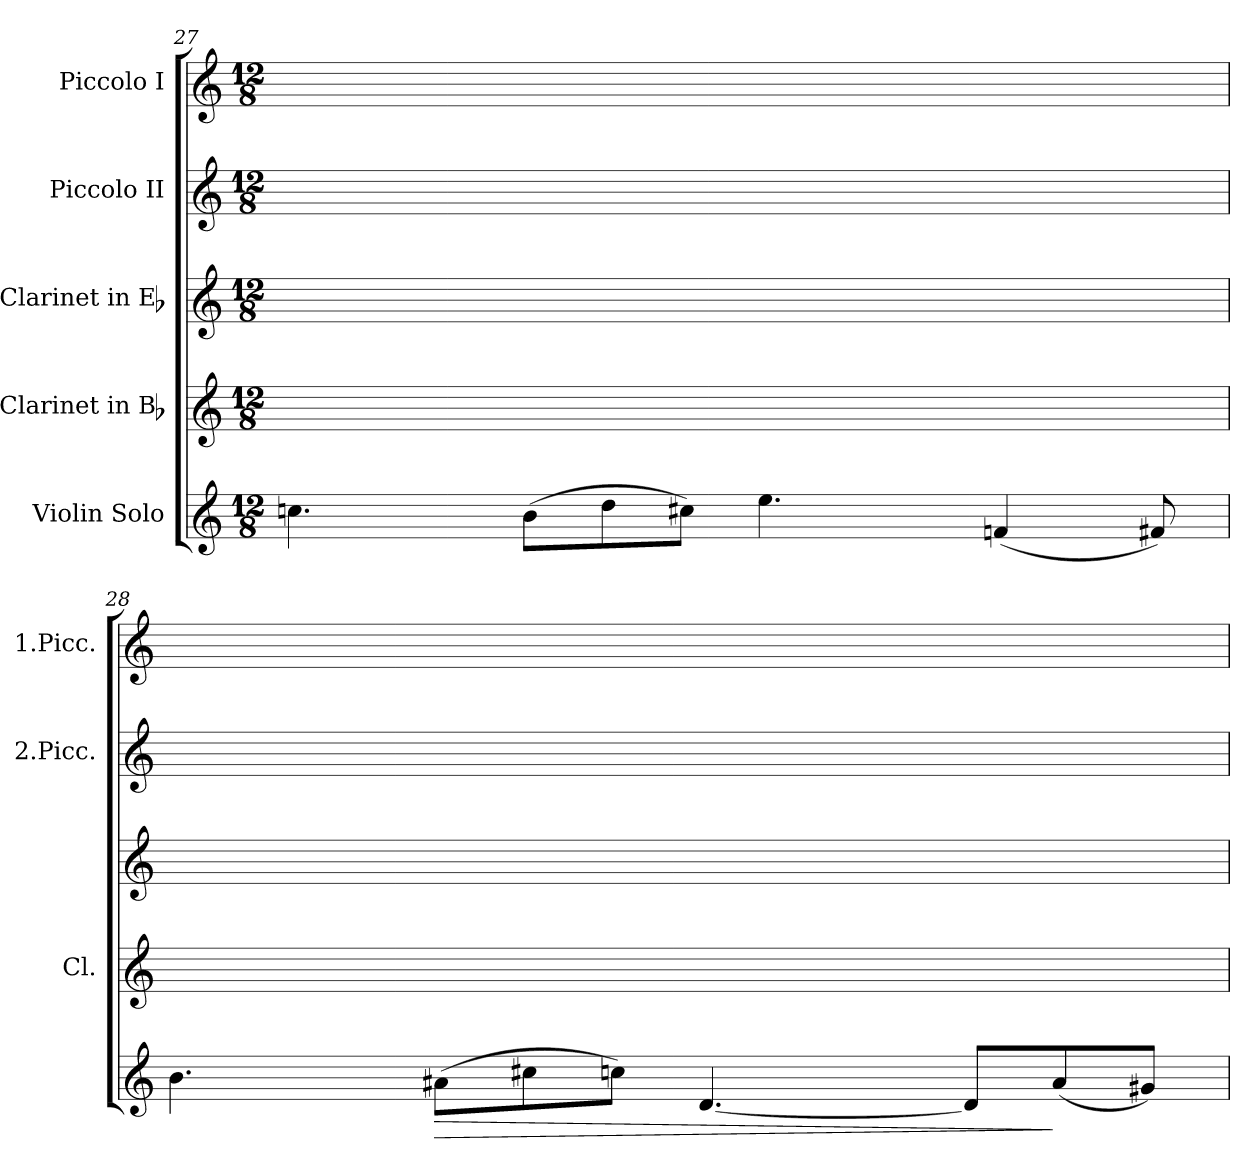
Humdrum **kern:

**kern	**dynam	**kern	**kern	**kern	**kern
*part5	*part5	*part4	*part3	*part2	*part1
*staff5	*staff5	*staff4	*staff3	*staff2	*staff1
*I"Violin Solo	*	*I"Clarinet in Bb	*I"Clarinet in Eb	*I"Piccolo II	*I"Piccolo I
*	*	*I'Cl.	*	*I'2.Picc.	*I'1.Picc.
*clefG2	*	*clefG2	*clefG2	*clefG2	*clefG2
*	*	*ITrd1c2	*ITrd-2c-3	*ITrd-7c-12	*ITrd-7c-12
*k[]	*	*k[b-e-]	*k[b-e-a-]	*k[]	*k[]
*M12/8	*	*M12/8	*M12/8	*M12/8	*M12/8
=27	=27	=27	=27	=27	=27
4.ccn	.	16ryy	16ryy	16ryy	16ryy
.	.	16ryy	16ryy	16ryy	16ryy
.	.	16ryy	16ryy	16ryy	16ryy
.	.	16ryy	16ryy	16ryy	16ryy
.	.	16ryy	16ryy	16ryy	16ryy
.	.	16ryy	16ryy	16ryy	16ryy
(8bL	.	16ryy	16ryy	16ryy	16ryy
.	.	16ryy	16ryy	16ryy	16ryy
8dd	.	16ryy	16ryy	16ryy	16ryy
.	.	16ryy	16ryy	16ryy	16ryy
8cc#XJ)	.	16ryy	16ryy	16ryy	16ryy
.	.	16ryy	16ryy	16ryy	16ryy
4.ee	.	16ryy	16ryy	16ryy	16ryy
.	.	16ryy	16ryy	16ryy	16ryy
.	.	16ryy	16ryy	16ryy	16ryy
.	.	16ryy	16ryy	16ryy	16ryy
.	.	16ryy	16ryy	16ryy	16ryy
.	.	16ryy	16ryy	16ryy	16ryy
(4fn	.	16ryy	16ryy	16ryy	16ryy
.	.	16ryy	16ryy	16ryy	16ryy
.	.	16ryy	16ryy	16ryy	16ryy
.	.	16ryy	16ryy	16ryy	16ryy
8f#X)	.	16ryy	16ryy	16ryy	16ryy
.	.	16ryy	16ryy	16ryy	16ryy
=28	=28	=28	=28	=28	=28
4.b	.	16ryy	16ryy	16ryy	16ryy
.	.	16ryy	16ryy	16ryy	16ryy
.	.	16ryy	16ryy	16ryy	16ryy
.	.	16ryy	16ryy	16ryy	16ryy
.	.	16ryy	16ryy	16ryy	16ryy
.	.	16ryy	16ryy	16ryy	16ryy
!	!LO:HP:b	!	!	!	!
(8a#XL	>	16ryy	16ryy	16ryy	16ryy
.	.	16ryy	16ryy	16ryy	16ryy
8cc#X	.	16ryy	16ryy	16ryy	16ryy
.	.	16ryy	16ryy	16ryy	16ryy
8ccnJ)	.	16ryy	16ryy	16ryy	16ryy
.	.	16ryy	16ryy	16ryy	16ryy
[4.d	.	16ryy	16ryy	16ryy	16ryy
.	.	16ryy	16ryy	16ryy	16ryy
.	.	16ryy	16ryy	16ryy	16ryy
.	.	16ryy	16ryy	16ryy	16ryy
.	.	16ryy	16ryy	16ryy	16ryy
.	.	16ryy	16ryy	16ryy	16ryy
8dL]	.	16ryy	16ryy	16ryy	16ryy
.	.	16ryy	16ryy	16ryy	16ryy
(8a#	]	16ryy	16ryy	16ryy	16ryy
.	.	16ryy	16ryy	16ryy	16ryy
8g#XJ)	.	16ryy	16ryy	16ryy	16ryy
.	.	16ryy	16ryy	16ryy	16ryy
=	=	=	=	=	=
*-	*-	*-	*-	*-	*-
